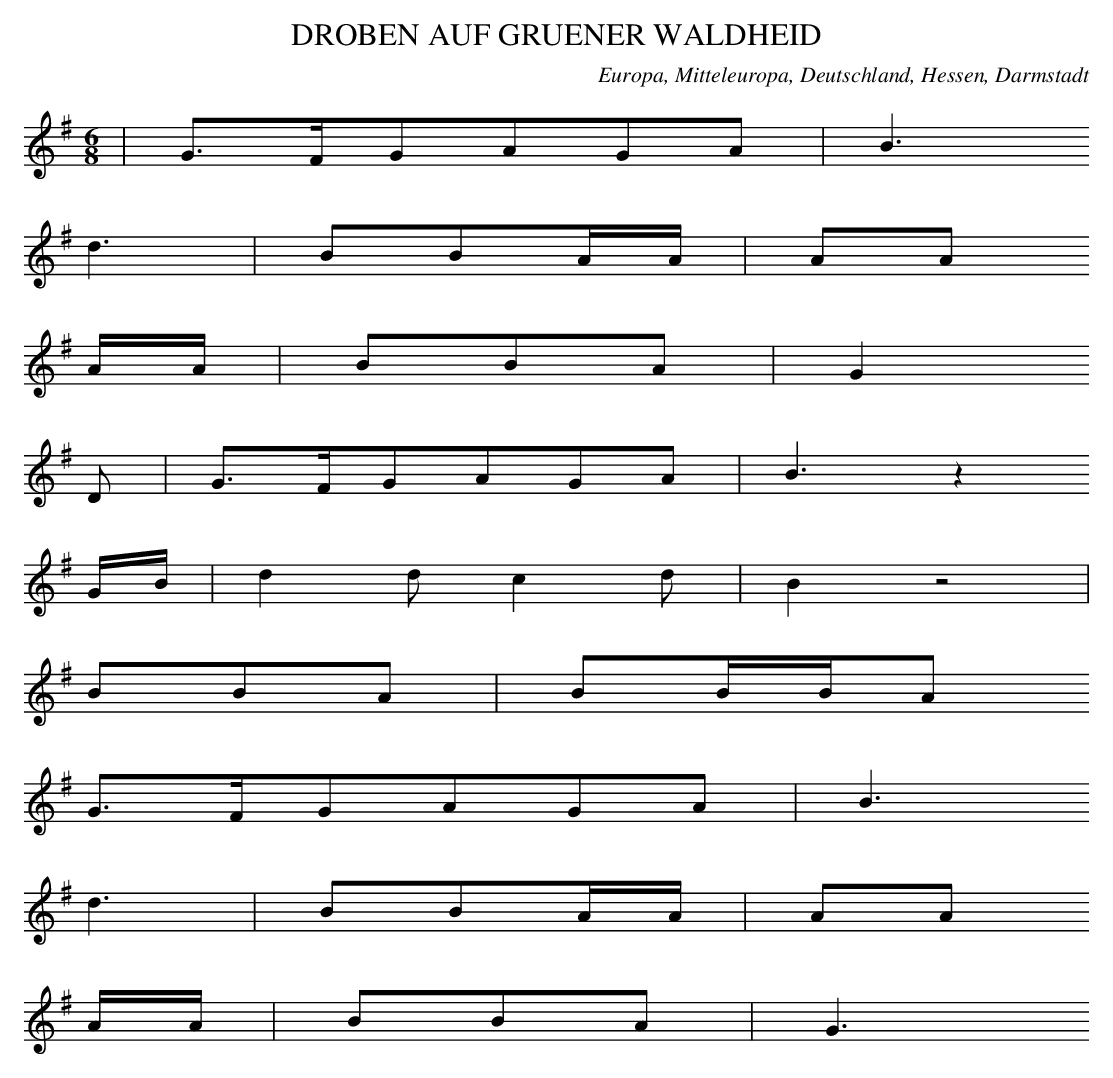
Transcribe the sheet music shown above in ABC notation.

X:1
T: DROBEN AUF GRUENER WALDHEID
O: Europa, Mitteleuropa, Deutschland, Hessen, Darmstadt
M: 6/8
L: 1/16
K: G
 | G3FG2A2G2A2 | B6
d6 | B2B2AA | A2A2
AA | B2B2A2 | G4
D2 | G3FG2A2G2A2 | B6z4
GB | d4d2c4d2 | B4z8 |
B2B2A2 | B2BBA2
G3FG2A2G2A2 | B6
d6 | B2B2AA | A2A2
AA | B2B2A2 | G6
